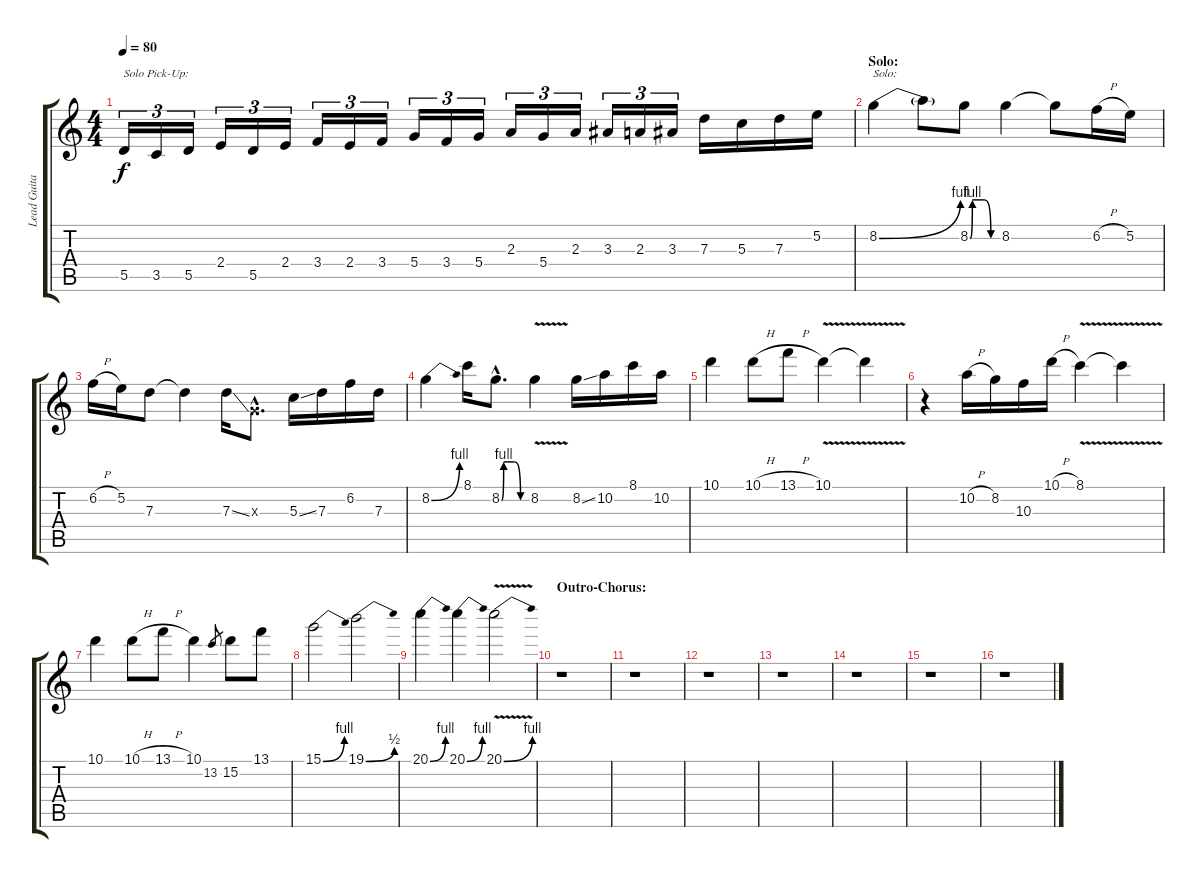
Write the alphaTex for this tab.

\track ("Lead Guitar" "Lead Guita") {instrument distortionguitar}
\staff {score tabs}
\tuning (E4 B3 G3 D3 A2 E2) {hide}
\ts (4 4)
\tempo 80
\clef g2
\ks c
5.5.16{tu (3 2) txt "Solo Pick-Up:" dy f volume 14 instrument distortionguitar} 3.5.16{tu (3 2)} 5.5.16{tu (3 2)} 2.4.16{tu (3 2)} 5.5.16{tu (3 2)} 2.4.16{tu (3 2)} 3.4.16{tu (3 2)} 2.4.16{tu (3 2)} 3.4.16{tu (3 2)} 5.4.16{tu (3 2)} 3.4.16{tu (3 2)} 5.4.16{tu (3 2)} 2.3.16{tu (3 2)} 5.4.16{tu (3 2)} 2.3.16{tu (3 2)} 3.3.16{tu (3 2)} 2.3.16{tu (3 2)} 3.3.16{tu (3 2)} 7.3.16 5.3.16 7.3.16 5.2.16 |
\section ("" "Solo:")
8.2{be (bend 0 0 60 4)}.4{txt "Solo:"} 8.2{t}.8 8.2{be (custom 0 0 5 4 15 4 30 4 45 0 60 0)}.8 8.2.4 8.2{t}.8 6.2{h}.16 5.2.16 |
6.2{h}.16 5.2.16 7.3.8 7.3{t}.4 7.3{ss}.16 0.3{hac x}.8{d} 5.3{ss}.16 7.3.16 6.2.16 7.3.16 |
8.2{be (bend 0 0 60 4)}.4 8.1.16 8.2{be (custom 0 0 5 4 15 4 30 4 45 0 60 0) hac}.8{d} 8.2{v}.4 8.2{ss}.16 10.2.16 8.1.16 10.2.16 |
10.1.4 10.1{h}.8 13.1{h}.8 10.1{v}.4 10.1{t}.4 |
r.4 10.2{h}.16 8.2.16 10.3.16 10.1{h}.16 8.1{v}.4 8.1{t}.4 |
10.1.4 10.1{h}.8 13.1{h}.8 10.1.4 13.2.8{gr} 15.2.8 13.1.8 |
15.1{be (bend 0 0 60 4)}.2 19.1{be (bend 0 0 60 2)}.2 |
20.1{be (bend 0 0 60 4)}.4 20.1{be (bend 0 0 60 4)}.4 20.1{be (bend 0 0 60 4) v}.2 |
\section ("" "Outro-Chorus:")
r.1 |
r.1 |
r.1 |
r.1 |
r.1 |
r.1 |
r.1
